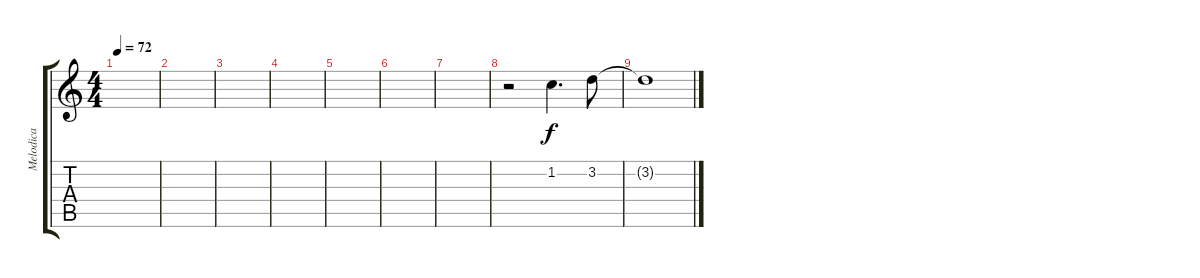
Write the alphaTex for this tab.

\track ("Melodica" "Melodica") {instrument harmonica}
\staff {score tabs}
\tuning (E5 B4 G4 D4 A3 E3) {hide}
\ts (4 4)
\tempo 72
\clef g2
\ks c
|
|
|
|
|
|
|
r.2 1.2.4{d} 3.2.8 |
3.2{t}.1
